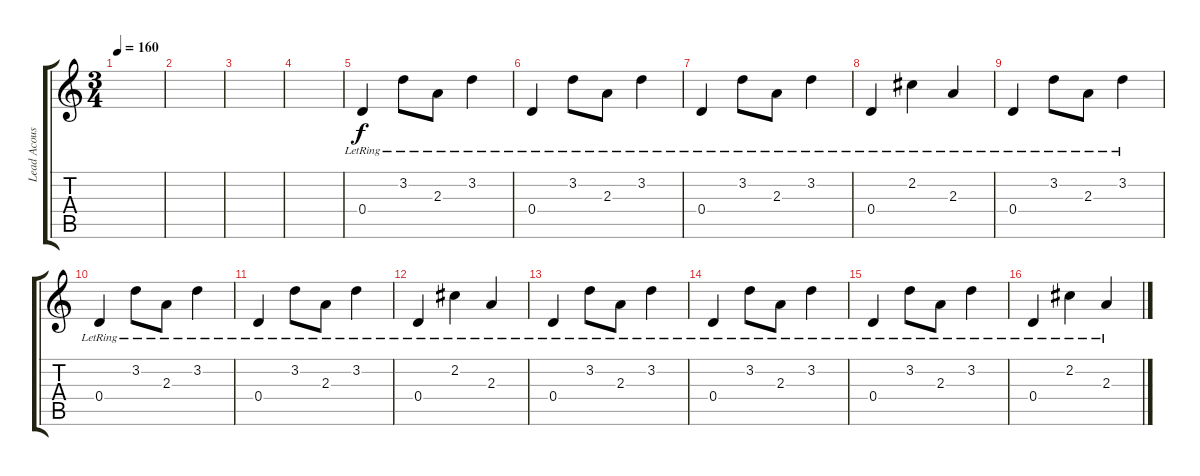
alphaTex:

\track ("Lead Acoustic/Rhythm Distortion Guitar" "Lead Acous") {instrument acousticguitarsteel}
\staff {score tabs}
\tuning (E4 B3 G3 D3 A2 D2) {hide}
\ts (3 4)
\tempo 160
\clef g2
\ks c
|
|
|
|
0.4{lr}.4 3.2{lr}.8 2.3{lr}.8 3.2{lr}.4 |
0.4{lr}.4 3.2{lr}.8 2.3{lr}.8 3.2{lr}.4 |
0.4{lr}.4 3.2{lr}.8 2.3{lr}.8 3.2{lr}.4 |
0.4{lr}.4 2.2{lr}.4 2.3{lr}.4 |
0.4{lr}.4 3.2{lr}.8 2.3{lr}.8 3.2{lr}.4 |
0.4{lr}.4 3.2{lr}.8 2.3{lr}.8 3.2{lr}.4 |
0.4{lr}.4 3.2{lr}.8 2.3{lr}.8 3.2{lr}.4 |
0.4{lr}.4 2.2{lr}.4 2.3{lr}.4 |
0.4{lr}.4 3.2{lr}.8 2.3{lr}.8 3.2{lr}.4 |
0.4{lr}.4 3.2{lr}.8 2.3{lr}.8 3.2{lr}.4 |
0.4{lr}.4 3.2{lr}.8 2.3{lr}.8 3.2{lr}.4 |
0.4{lr}.4 2.2{lr}.4 2.3{lr}.4
